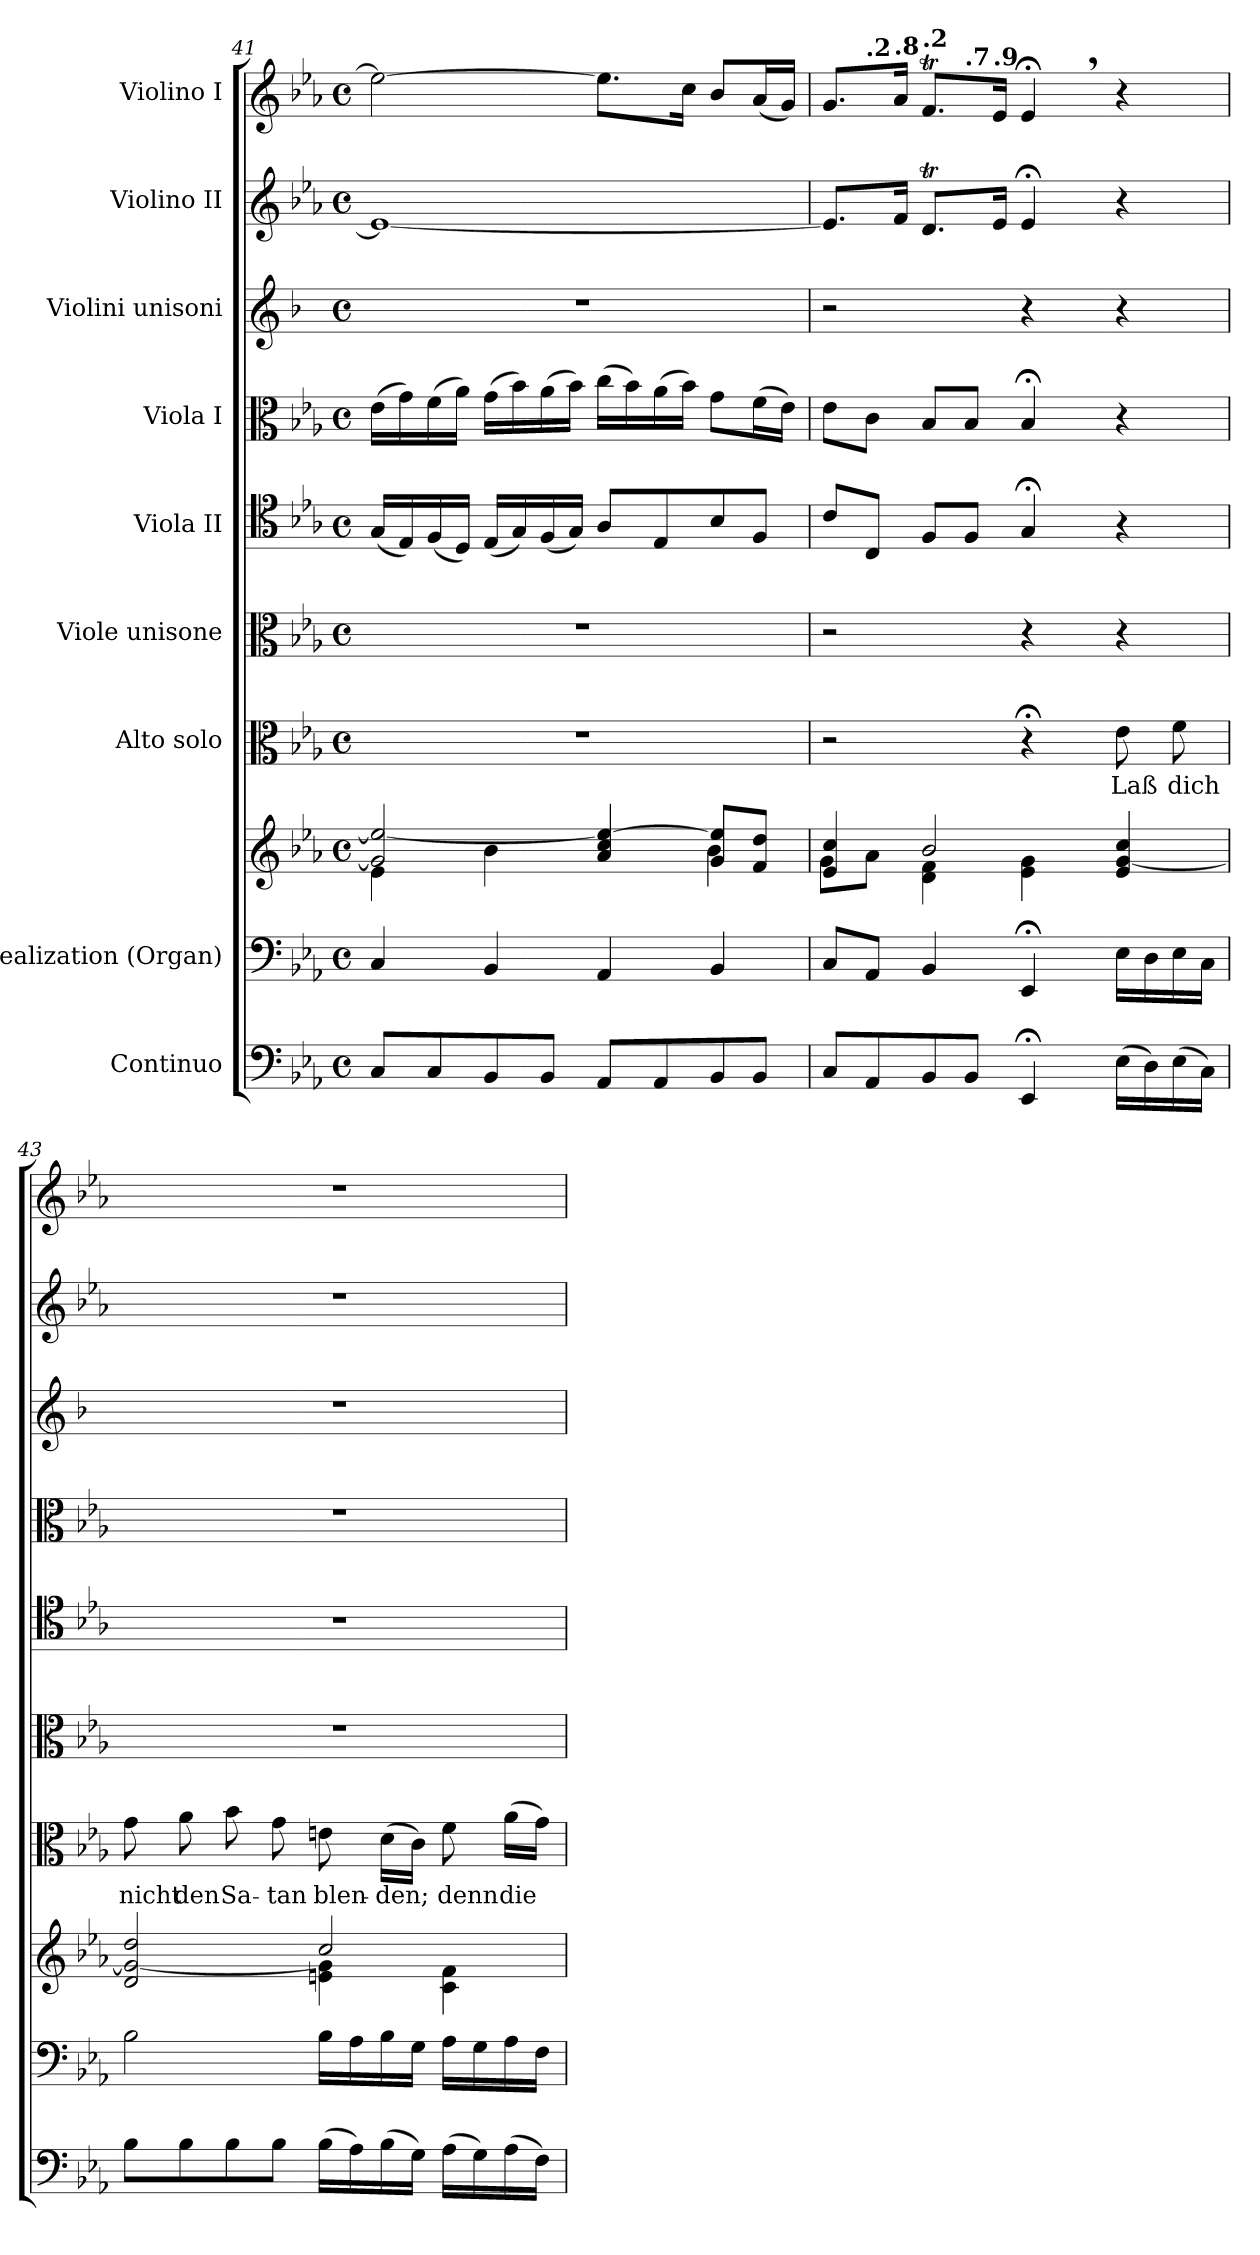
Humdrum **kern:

**kern	**kern	**kern	**kern	**text	**kern	**kern	**kern	**kern	**kern	**kern
*part9	*part8	*part8	*part7	*part7	*part6	*part5	*part4	*part3	*part2	*part1
*staff10	*staff9	*staff8	*staff7	*staff7	*staff6	*staff5	*staff4	*staff3	*staff2	*staff1
*I"Continuo	*I"Realization (Organ)	*	*I"Alto solo	*	*I"Viole unisone	*I"Viola II	*I"Viola I	*I"Violini unisoni	*I"Violino II	*I"Violino I
!!LO:LB:g=z
*clefF4	*clefF4	*clefG2	*clefC3	*	*clefC3	*clefC4	*clefC3	*clefG2	*clefG2	*clefG2
*	*	*	*	*	*	*	*	*ITrd1c2	*	*
*k[b-e-a-]	*k[b-e-a-]	*k[b-e-a-]	*k[b-e-a-]	*	*k[b-e-a-]	*k[b-e-a-]	*k[b-e-a-]	*k[b-e-a-]	*k[b-e-a-]	*k[b-e-a-]
*M4/4	*M4/4	*M4/4	*M4/4	*	*M4/4	*M4/4	*M4/4	*M4/4	*M4/4	*M4/4
*met(c)	*met(c)	*met(c)	*met(c)	*	*met(c)	*met(c)	*met(c)	*met(c)	*met(c)	*met(c)
=41	=41	=41	=41	=41	=41	=41	=41	=41	=41	=41
*	*	*^	*	*	*	*	*	*	*	*
8C/L	4C/	4e-\	2g/] 2ee-/_	1r	.	1r	(<16G/LL	(>16e-\LL	1r	1e-_	2ee-\_
.	.	.	.	.	.	.	16E-/)	16g\)	.	.	.
8C/	.	.	.	.	.	.	(<16F/	(>16f\	.	.	.
.	.	.	.	.	.	.	16D/JJ)	16a-\JJ)	.	.	.
8BB-/	4BB-/	4b-\	.	.	.	.	(<16E-/LL	(>16g\LL	.	.	.
.	.	.	.	.	.	.	16G/)	16b-\)	.	.	.
8BB-/J	.	.	.	.	.	.	(<16F/	(>16a-\	.	.	.
.	.	.	.	.	.	.	16G/JJ)	16b-\JJ)	.	.	.
8AA-/L	4AA-/	4a-/ 4cc/ 4ee-/_	4ryy	.	.	.	8A-/L	(>16cc\LL	.	.	8.ee-\L]
.	.	.	.	.	.	.	.	16b-\)	.	.	.
8AA-/	.	.	.	.	.	.	8E-/	(>16a-\	.	.	.
.	.	.	.	.	.	.	.	16b-\JJ)	.	.	16cc\Jk
8BB-/	4BB-/	8g/ 8ee-/]L	4b-\	.	.	.	8B-/	8g\L	.	.	8b-/L
8BB-/J	.	8f/ 8dd/J	.	.	.	.	8F/J	(>16f\L	.	.	(<16a-/L
*	*	*	*	*	*	*	*	*	*	*	*MM39
.	.	.	.	.	.	.	.	16e-\JJ)	.	.	16g/JJ)
=42	=42	=42	=42	=42	=42	=42	=42	=42	=42	=42	=42
*	*	*	*	*	*	*	*	*	*	*	*MM38
!	!	!	!	!	!	!	!	!	!	!	!LO:TX:a:B:t=.9
*	*	*	*	*	*	*	*	*	*	*	*^
*	*	*	*	*	*	*	*	*	*	*	*	*^
8C/L	8C/L	4e-/ 4cc/	8g\L	2r	.	2r	8c/L	8e-\L	2r	8.e-/L]	8.g/L	8ryy	4.ryy
*	*	*	*	*	*	*	*	*	*	*	*MM38	*	*
!	!	!	!	!	!	!	!	!	!	!	!	!LO:TX:a:B:t=.2	!
8AA-/	8AA-/J	.	8a-\J	.	.	.	8C/J	8c\J	.	.	.	2ryy	.
*	*	*	*	*	*	*	*	*	*	*	*MM37	*	*
!	!	!	!	!	!	!	!	!	!	!	!LO:TX:a:B:t=.8	!	!
.	.	.	.	.	.	.	.	.	.	16f/Jk	16a-/Jk	.	.
*	*	*	*	*	*	*	*	*	*	*	*MM37	*	*
!	!	!	!	!	!	!	!	!	!	!	!LO:TX:a:B:t=.2	!	!
8BB-/	4BB-/	2b-/	4d\ 4f\	.	.	.	8F/L	8B-/L	.	8.dt/L	8.fT/L	.	.
*	*	*	*	*	*	*	*	*	*	*	*MM35	*	*
!	!	!	!	!	!	!	!	!	!	!	!	!	!LO:TX:a:B:t=.7
8BB-/J	.	.	.	.	.	.	8F/J	8B-/J	.	.	.	.	4.ryy
*	*	*	*	*	*	*	*	*	*	*	*MM34	*	*
!	!	!	!	!	!	!	!	!	!	!	!LO:TX:a:B:t=.9	!	!
.	.	.	.	.	.	.	.	.	.	16e-/Jk	16e-/Jk	.	.
*	*	*	*	*	*	*	*	*	*	*	*MM34	*	*
4EE-;</	4EE-;</	.	4e-\ 4g\	4r;<	.	4r	4G;</	4B-;</	4r	4e-;</	4e-;<,/	.	.
.	.	.	.	.	.	.	.	.	.	.	.	8ryy	.
*	*	*v	*v	*	*	*	*	*	*	*	*v	*v	*v
=42X1-	=42X1-	=42X1-	=42X1-	=42X1-	=42X1-	=42X1-	=42X1-	=42X1-	=42X1-	=42X1-
*	*	*	*	*	*	*	*	*	*	*MM49
*	*	*^	*	*	*	*	*	*	*	*^
*	*	*	*	*	*	*	*	*	*	*	*	*^
!	!	!	!	!	!LO:LY:b	!	!	!	!	!	!	!	!
*	*	*v	*v	*	*	*	*	*	*	*	*v	*v	*v
(>16E-\LL	16E-\LL	4e-/ [4g/ 4cc/	8e-\	Laß	4r	4r	4r	4r	4r	4r
16D\)	16D\	.	.	.	.	.	.	.	.	.
!	!	!	!	!LO:LY:b	!	!	!	!	!	!
(>16E-\	16E-\	.	8f\	dich	.	.	.	.	.	.
16C\JJ)	16C\JJ	.	.	.	.	.	.	.	.	.
=43	=43	=43	=43	=43	=43	=43	=43	=43	=43	=43
*	*	*^	*	*	*	*	*	*	*	*
!	!	!	!	!	!LO:LY:b	!	!	!	!	!	!
8B-\L	2B-\	2d/ 2g/_ 2dd/	2ryy	8g\	nicht	1r	1r	1r	1r	1r	1r
!	!	!	!	!	!LO:LY:b	!	!	!	!	!	!
8B-\	.	.	.	8a-\	den	.	.	.	.	.	.
!	!	!	!	!	!LO:LY:b	!	!	!	!	!	!
8B-\	.	.	.	8b-\	Sa-	.	.	.	.	.	.
!	!	!	!	!	!LO:LY:b	!	!	!	!	!	!
8B-\J	.	.	.	8g\	-tan	.	.	.	.	.	.
!	!	!	!	!	!LO:LY:b	!	!	!	!	!	!
(>16B-\LL	16B-\LL	2cc/	4en\ 4g\]	8en\	blen-	.	.	.	.	.	.
16A-\)	16A-\	.	.	.	.	.	.	.	.	.	.
!	!	!	!	!	!LO:LY:b	!	!	!	!	!	!
(>16B-\	16B-\	.	.	(>16d\LL	-den;	.	.	.	.	.	.
16G\JJ)	16G\JJ	.	.	16c\JJ)	.	.	.	.	.	.	.
!	!	!	!	!	!LO:LY:b	!	!	!	!	!	!
(>16A-\LL	16A-\LL	.	4c\ 4f\	8f\	denn	.	.	.	.	.	.
16G\)	16G\	.	.	.	.	.	.	.	.	.	.
!	!	!	!	!	!LO:LY:b	!	!	!	!	!	!
(>16A-\	16A-\	.	.	(>16a-\LL	die	.	.	.	.	.	.
16F\JJ)	16F\JJ	.	.	16g\JJ)	.	.	.	.	.	.	.
*	*	*v	*v	*	*	*	*	*	*	*	*
=	=	=	=	=	=	=	=	=	=	=
*-	*-	*-	*-	*-	*-	*-	*-	*-	*-	*-
